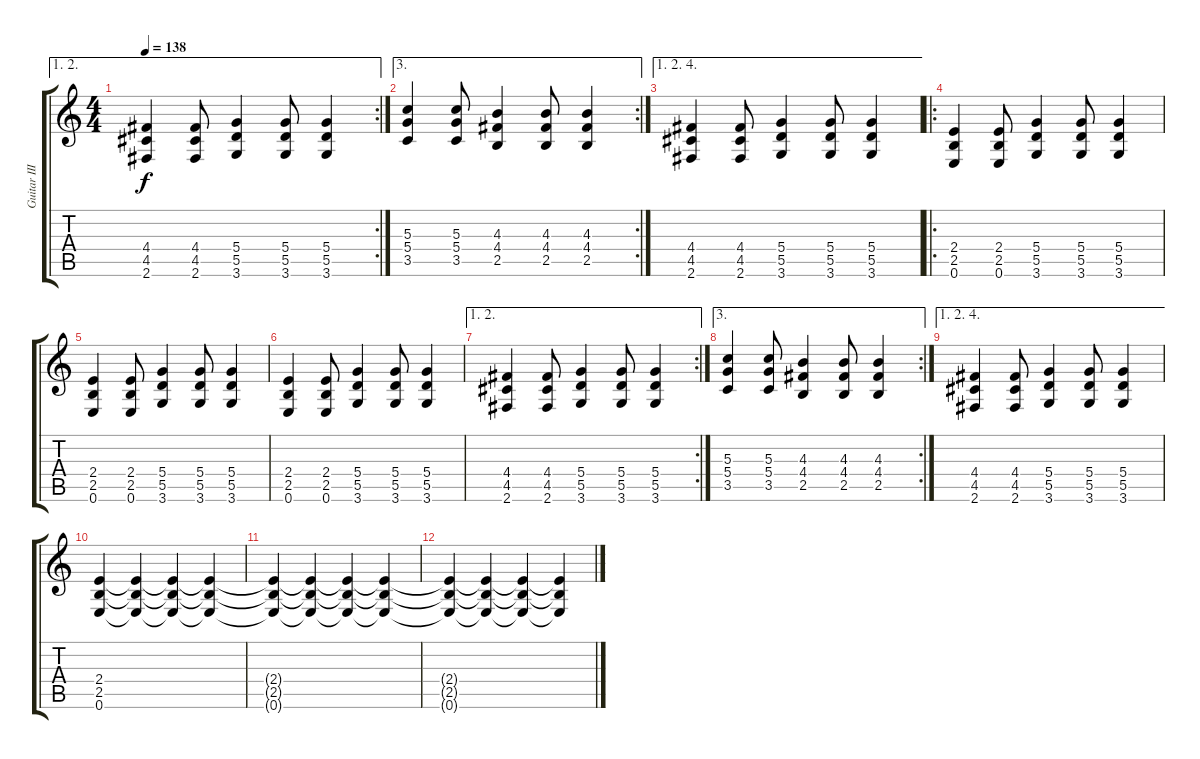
\track ("Guitar III" "Guitar III") {instrument overdrivenguitar}
\staff {score tabs}
\tuning (E4 B3 G3 D3 A2 E2) {hide}
\ae (1 2)
\rc 2
\ts (4 4)
\tempo 138
\clef g2
\ks c
(4.4 4.5 2.6).4{dy f} (4.4 4.5 2.6).8 (5.4 5.5 3.6).4 (5.4 5.5 3.6).8 (5.4 5.5 3.6).4 |
\ae 3
\rc 2
(5.3 5.4 3.5).4 (5.3 5.4 3.5).8 (4.3 4.4 2.5).4 (4.3 4.4 2.5).8 (4.3 4.4 2.5).4 |
\ae (1 2 4)
(4.4 4.5 2.6).4 (4.4 4.5 2.6).8 (5.4 5.5 3.6).4 (5.4 5.5 3.6).8 (5.4 5.5 3.6).4 |
\ro
(2.4 2.5 0.6).4 (2.4 2.5 0.6).8 (5.4 5.5 3.6).4 (5.4 5.5 3.6).8 (5.4 5.5 3.6).4 |
(2.4 2.5 0.6).4 (2.4 2.5 0.6).8 (5.4 5.5 3.6).4 (5.4 5.5 3.6).8 (5.4 5.5 3.6).4 |
(2.4 2.5 0.6).4 (2.4 2.5 0.6).8 (5.4 5.5 3.6).4 (5.4 5.5 3.6).8 (5.4 5.5 3.6).4 |
\ae (1 2)
\rc 2
(4.4 4.5 2.6).4 (4.4 4.5 2.6).8 (5.4 5.5 3.6).4 (5.4 5.5 3.6).8 (5.4 5.5 3.6).4 |
\ae 3
\rc 2
(5.3 5.4 3.5).4 (5.3 5.4 3.5).8 (4.3 4.4 2.5).4 (4.3 4.4 2.5).8 (4.3 4.4 2.5).4 |
\ae (1 2 4)
(4.4 4.5 2.6).4 (4.4 4.5 2.6).8 (5.4 5.5 3.6).4 (5.4 5.5 3.6).8 (5.4 5.5 3.6).4 |
(2.4 2.5 0.6).4{volume 12} (2.4{t} 2.5{t} 0.6{t}).4{volume 11} (2.4{t} 2.5{t} 0.6{t}).4{volume 10} (2.4{t} 2.5{t} 0.6{t}).4{volume 9} |
(2.4{t} 2.5{t} 0.6{t}).4{volume 8} (2.4{t} 2.5{t} 0.6{t}).4{volume 7} (2.4{t} 2.5{t} 0.6{t}).4{volume 6} (2.4{t} 2.5{t} 0.6{t}).4{volume 5} |
(2.4{t} 2.5{t} 0.6{t}).4{volume 4} (2.4{t} 2.5{t} 0.6{t}).4{volume 3} (2.4{t} 2.5{t} 0.6{t}).4{volume 2} (2.4{t} 2.5{t} 0.6{t}).4{volume 1}
